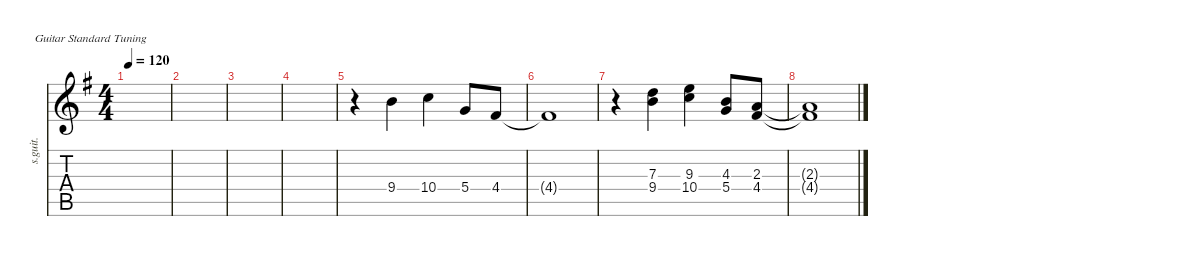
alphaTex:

\defaultSystemsLayout 4
\hideDynamics
\bracketExtendMode nobrackets
\otherSystemsTrackNameOrientation horizontal
\track ("Steel Guitar" "s.guit.") {instrument acousticguitarsteel}
\staff {score tabs}
\tuning (E4 B3 G3 D3 A2 E2)
\ts (4 4)
\tempo 120
\clef g2
\ks g
|
|
|
|
r.4{beam Down} 9.4{acc forcenatural}.4{beam Down} 10.4{acc forcenatural}.4{beam Down} 5.4{acc forcenatural}.8{beam Up} 4.4{acc #}.8{beam Up} |
4.4{t acc #}.1{beam Up} |
r.4{beam Down} (9.4{acc forcenatural} 7.3{acc forcenatural}).4{beam Down} (10.4{acc forcenatural} 9.3{acc forcenatural}).4{beam Down} (5.4{acc forcenatural} 4.3{acc forcenatural}).8{beam Up} (4.4{acc #} 2.3{acc forcenatural}).8{beam Up} |
(4.4{t acc #} 2.3{t acc forcenatural}).1{beam Up}
